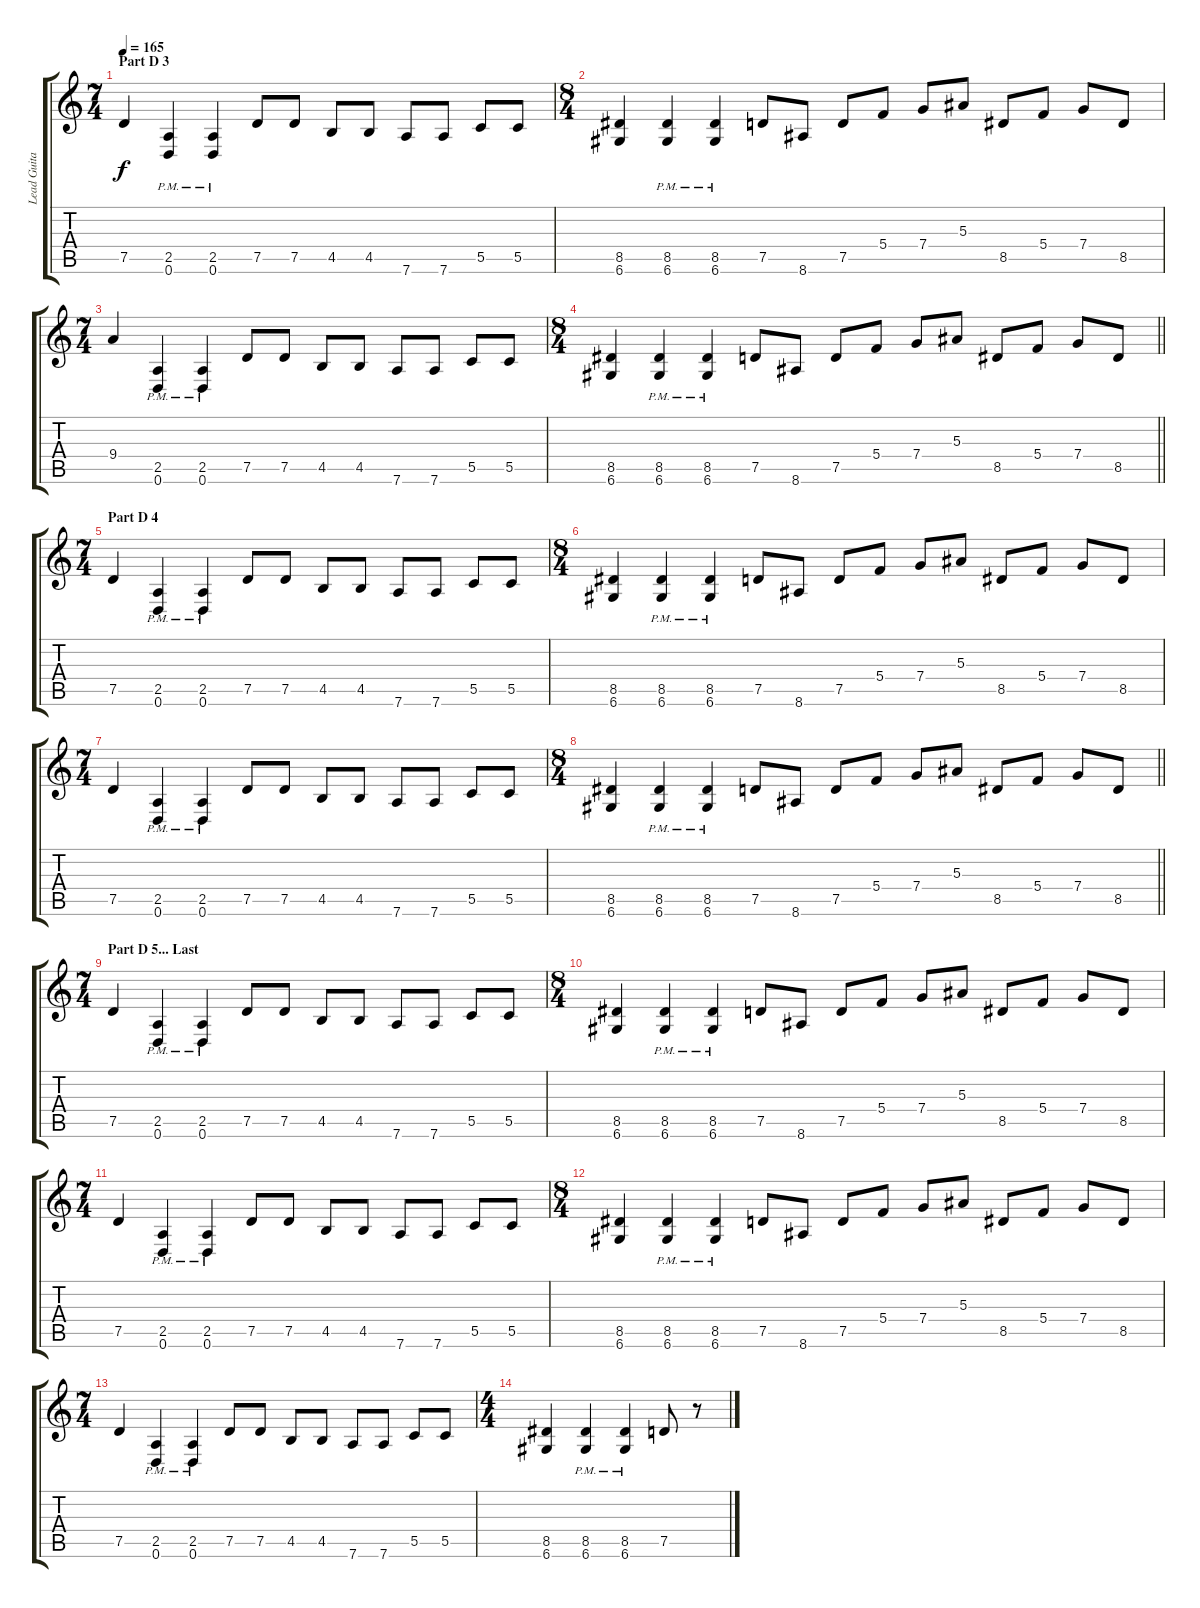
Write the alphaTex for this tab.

\track ("Lead Guitar" "Lead Guita") {instrument distortionguitar}
\staff {score tabs}
\tuning (D4 A3 F3 C3 G2 D2) {hide}
\ts (7 4)
\section ("" "Part D 3")
\tempo 165
\clef g2
\ks c
7.5.4{dy f} (2.5{pm} 0.6{pm}).4 (2.5{pm} 0.6{pm}).4 7.5.8 7.5.8 4.5.8 4.5.8 7.6.8 7.6.8 5.5.8 5.5.8 |
\ts (8 4)
(8.5 6.6).4 (8.5{pm} 6.6{pm}).4 (8.5{pm} 6.6{pm}).4 7.5.8 8.6.8 7.5.8 5.4.8 7.4.8 5.3.8 8.5.8 5.4.8 7.4.8 8.5.8 |
\ts (7 4)
9.4.4 (2.5{pm} 0.6{pm}).4 (2.5{pm} 0.6{pm}).4 7.5.8 7.5.8 4.5.8 4.5.8 7.6.8 7.6.8 5.5.8 5.5.8 |
\ts (8 4)
\barLineRight lightlight
(8.5 6.6).4 (8.5{pm} 6.6{pm}).4 (8.5{pm} 6.6{pm}).4 7.5.8 8.6.8 7.5.8 5.4.8 7.4.8 5.3.8 8.5.8 5.4.8 7.4.8 8.5.8 |
\ts (7 4)
\section ("" "Part D 4")
7.5.4 (2.5{pm} 0.6{pm}).4 (2.5{pm} 0.6{pm}).4 7.5.8 7.5.8 4.5.8 4.5.8 7.6.8 7.6.8 5.5.8 5.5.8 |
\ts (8 4)
(8.5 6.6).4 (8.5{pm} 6.6{pm}).4 (8.5{pm} 6.6{pm}).4 7.5.8 8.6.8 7.5.8 5.4.8 7.4.8 5.3.8 8.5.8 5.4.8 7.4.8 8.5.8 |
\ts (7 4)
7.5.4 (2.5{pm} 0.6{pm}).4 (2.5{pm} 0.6{pm}).4 7.5.8 7.5.8 4.5.8 4.5.8 7.6.8 7.6.8 5.5.8 5.5.8 |
\ts (8 4)
\barLineRight lightlight
(8.5 6.6).4 (8.5{pm} 6.6{pm}).4 (8.5{pm} 6.6{pm}).4 7.5.8 8.6.8 7.5.8 5.4.8 7.4.8 5.3.8 8.5.8 5.4.8 7.4.8 8.5.8 |
\ts (7 4)
\section ("" "Part D 5... Last")
7.5.4 (2.5{pm} 0.6{pm}).4 (2.5{pm} 0.6{pm}).4 7.5.8 7.5.8 4.5.8 4.5.8 7.6.8 7.6.8 5.5.8 5.5.8 |
\ts (8 4)
(8.5 6.6).4 (8.5{pm} 6.6{pm}).4 (8.5{pm} 6.6{pm}).4 7.5.8 8.6.8 7.5.8 5.4.8 7.4.8 5.3.8 8.5.8 5.4.8 7.4.8 8.5.8 |
\ts (7 4)
7.5.4 (2.5{pm} 0.6{pm}).4 (2.5{pm} 0.6{pm}).4 7.5.8 7.5.8 4.5.8 4.5.8 7.6.8 7.6.8 5.5.8 5.5.8 |
\ts (8 4)
(8.5 6.6).4 (8.5{pm} 6.6{pm}).4 (8.5{pm} 6.6{pm}).4 7.5.8 8.6.8 7.5.8 5.4.8 7.4.8 5.3.8 8.5.8 5.4.8 7.4.8 8.5.8 |
\ts (7 4)
7.5.4 (2.5{pm} 0.6{pm}).4 (2.5{pm} 0.6{pm}).4 7.5.8 7.5.8 4.5.8 4.5.8 7.6.8 7.6.8 5.5.8 5.5.8 |
\ts (4 4)
(8.5 6.6).4 (8.5{pm} 6.6{pm}).4 (8.5{pm} 6.6{pm}).4 7.5.8 r.8
